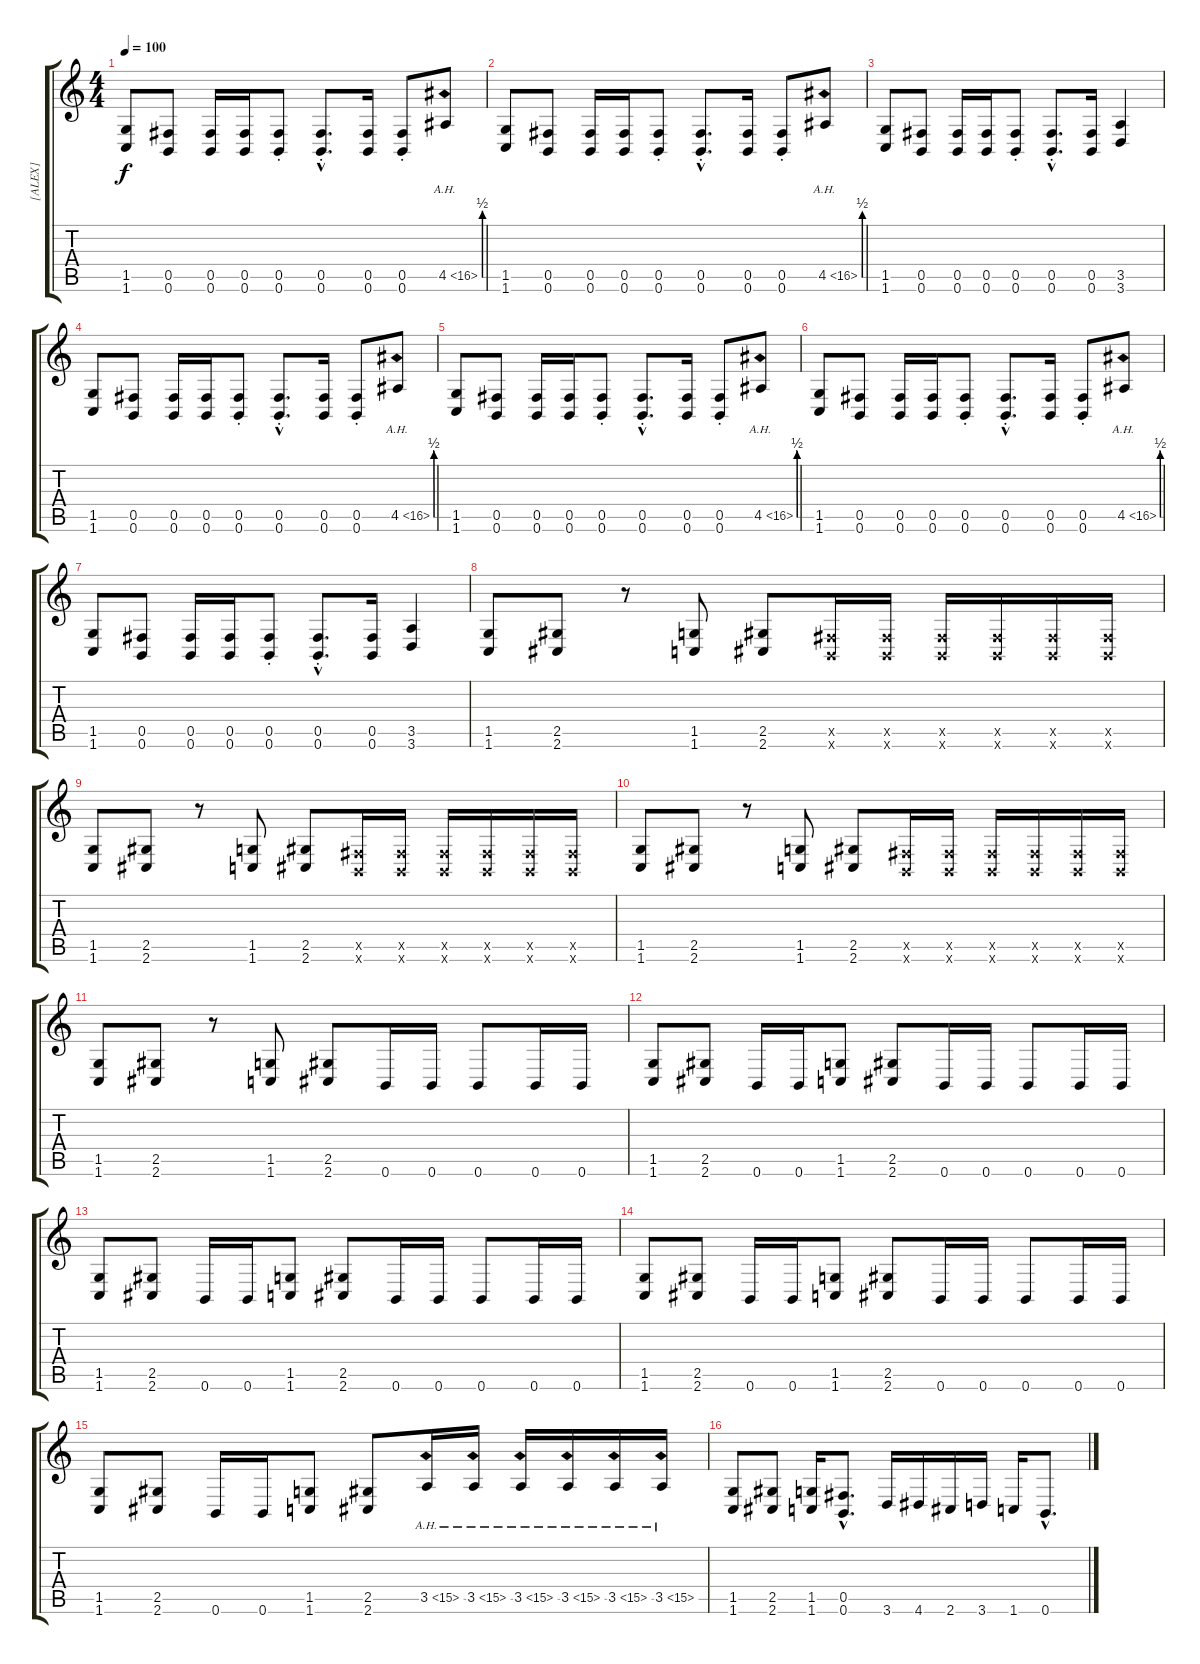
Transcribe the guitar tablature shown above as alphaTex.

\track ("[ALEX]" "[ALEX]") {instrument distortionguitar}
\staff {score tabs}
\tuning (Db4 Ab3 E3 B2 Gb2 B1) {hide}
\ts (4 4)
\tempo 100
\clef g2
\ks c
(1.5 1.6).8{dy f} (0.5 0.6).8 (0.5 0.6).16 (0.5 0.6).16 (0.5{st} 0.6).8 (0.5{hac st} 0.6{hac}).8{d} (0.5 0.6).16 (0.5{st} 0.6).8 4.5{be (custom 0 0 28 0 32 2 60 2) ah 12}.8 |
(1.5 1.6).8 (0.5 0.6).8 (0.5 0.6).16 (0.5 0.6).16 (0.5{st} 0.6).8 (0.5{hac st} 0.6{hac}).8{d} (0.5 0.6).16 (0.5{st} 0.6).8 4.5{be (custom 0 0 28 0 32 2 60 2) ah 12}.8 |
(1.5 1.6).8 (0.5 0.6).8 (0.5 0.6).16 (0.5 0.6).16 (0.5{st} 0.6).8 (0.5{hac st} 0.6{hac}).8{d} (0.5 0.6).16 (3.5 3.6).4 |
(1.5 1.6).8 (0.5 0.6).8 (0.5 0.6).16 (0.5 0.6).16 (0.5{st} 0.6).8 (0.5{hac st} 0.6{hac}).8{d} (0.5 0.6).16 (0.5{st} 0.6).8 4.5{be (custom 0 0 28 0 32 2 60 2) ah 12}.8 |
(1.5 1.6).8 (0.5 0.6).8 (0.5 0.6).16 (0.5 0.6).16 (0.5{st} 0.6).8 (0.5{hac st} 0.6{hac}).8{d} (0.5 0.6).16 (0.5{st} 0.6).8 4.5{be (custom 0 0 28 0 32 2 60 2) ah 12}.8 |
(1.5 1.6).8 (0.5 0.6).8 (0.5 0.6).16 (0.5 0.6).16 (0.5{st} 0.6).8 (0.5{hac st} 0.6{hac}).8{d} (0.5 0.6).16 (0.5{st} 0.6).8 4.5{be (custom 0 0 28 0 32 2 60 2) ah 12}.8 |
(1.5 1.6).8 (0.5 0.6).8 (0.5 0.6).16 (0.5 0.6).16 (0.5{st} 0.6).8 (0.5{hac st} 0.6{hac}).8{d} (0.5 0.6).16 (3.5 3.6).4 |
(1.5 1.6).8 (2.5 2.6).8 r.8 (1.5 1.6).8 (2.5 2.6).8 (0.5{x} 0.6{x}).16 (0.5{x} 0.6{x}).16 (0.5{x} 0.6{x}).16 (0.5{x} 0.6{x}).16 (0.5{x} 0.6{x}).16 (0.5{x} 0.6{x}).16 |
(1.5 1.6).8 (2.5 2.6).8 r.8 (1.5 1.6).8 (2.5 2.6).8 (0.5{x} 0.6{x}).16 (0.5{x} 0.6{x}).16 (0.5{x} 0.6{x}).16 (0.5{x} 0.6{x}).16 (0.5{x} 0.6{x}).16 (0.5{x} 0.6{x}).16 |
(1.5 1.6).8 (2.5 2.6).8 r.8 (1.5 1.6).8 (2.5 2.6).8 (0.5{x} 0.6{x}).16 (0.5{x} 0.6{x}).16 (0.5{x} 0.6{x}).16 (0.5{x} 0.6{x}).16 (0.5{x} 0.6{x}).16 (0.5{x} 0.6{x}).16 |
(1.5 1.6).8 (2.5 2.6).8 r.8 (1.5 1.6).8 (2.5 2.6).8 0.6.16 0.6.16 0.6.8 0.6.16 0.6.16 |
(1.5 1.6).8 (2.5 2.6).8 0.6.16 0.6.16 (1.5 1.6).8 (2.5 2.6).8 0.6.16 0.6.16 0.6.8 0.6.16 0.6.16 |
(1.5 1.6).8 (2.5 2.6).8 0.6.16 0.6.16 (1.5 1.6).8 (2.5 2.6).8 0.6.16 0.6.16 0.6.8 0.6.16 0.6.16 |
(1.5 1.6).8 (2.5 2.6).8 0.6.16 0.6.16 (1.5 1.6).8 (2.5 2.6).8 0.6.16 0.6.16 0.6.8 0.6.16 0.6.16 |
(1.5 1.6).8 (2.5 2.6).8 0.6.16 0.6.16 (1.5 1.6).8 (2.5 2.6).8 3.5{ah 12}.16{instrument guitarharmonics} 3.5{ah 12}.16 3.5{ah 12}.16 3.5{ah 12}.16 3.5{ah 12}.16 3.5{ah 12}.16 |
(1.5 1.6).8{instrument distortionguitar} (2.5 2.6).8 (1.5 1.6).16 (0.5{hac} 0.6{hac}).8{d} 3.6.16 4.6.16 2.6.16 3.6.16 1.6.16 0.6{hac}.8{d}
